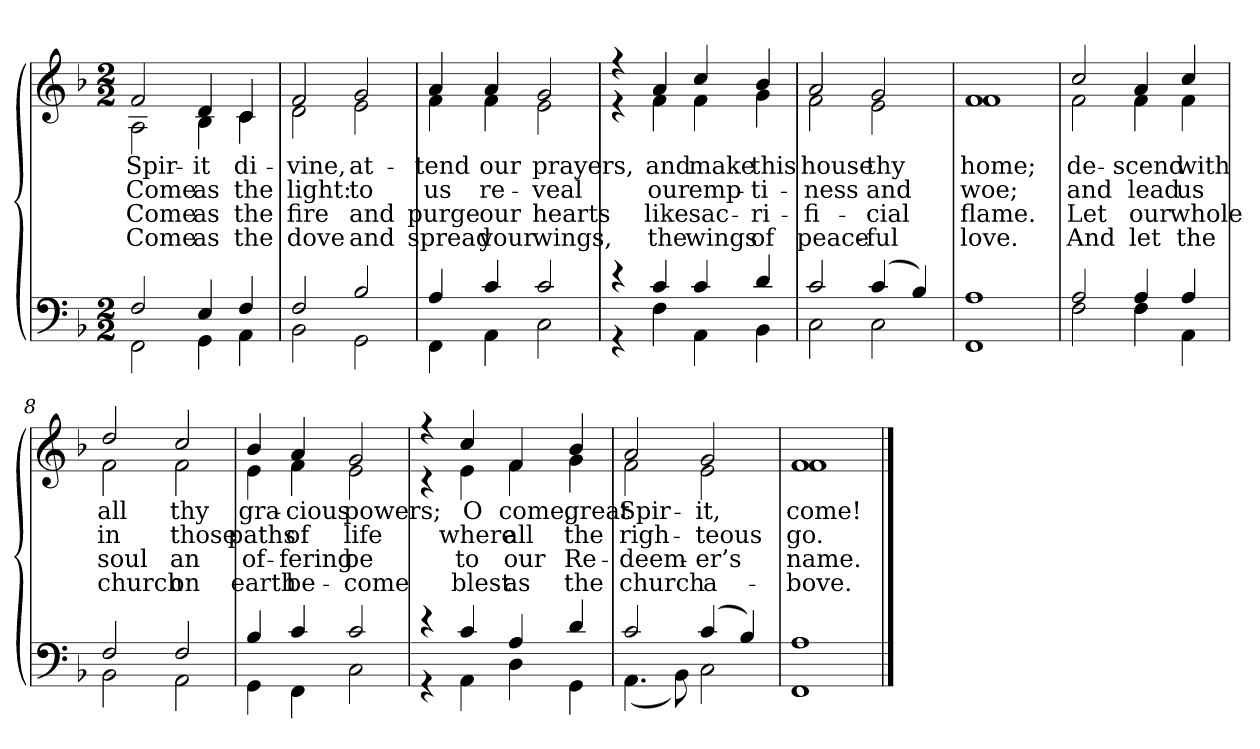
**kern	**kern	**text	**text	**text	**text
*part2	*part1	*part1	*part1	*part1	*part1
*staff2	*staff1	*staff1	*staff1	*staff1	*staff1
*clefF4	*clefG2	*	*	*	*
*k[b-]	*k[b-]	*	*	*	*
*M2/2	*M2/2	*	*	*	*
=1	=1	=1	=1	=1	=1
*^	*	*	*	*	*
!	!	!LO:TX:b:i:t=Verse	!	!	!	!
!	!	!	!LO:LY:b	!LO:LY:b	!LO:LY:b	!LO:LY:b
*	*	*^	*	*	*	*
2F/	2FF\	2f/	2A\	Spir-	Come	Come	Come
!	!	!	!	!LO:LY:b	!LO:LY:b	!LO:LY:b	!LO:LY:b
4E/	4GG\	4d/	4B-\	-it	as	as	as
!	!	!	!	!LO:LY:b	!LO:LY:b	!LO:LY:b	!LO:LY:b
4F/	4AA\	4c/	4c\	di-	the	the	the
=2	=2	=2	=2	=2	=2	=2	=2
!	!	!	!	!LO:LY:b	!LO:LY:b	!LO:LY:b	!LO:LY:b
2F/	2BB-\	2f/	2d\	-vine,	light:	fire	dove
!	!	!	!	!LO:LY:b	!LO:LY:b	!LO:LY:b	!LO:LY:b
2B-/	2GG\	2g/	2e\	at-	to	and	and
=3	=3	=3	=3	=3	=3	=3	=3
!	!	!	!	!LO:LY:b	!LO:LY:b	!LO:LY:b	!LO:LY:b
4A/	4FF\	4a/	4f\	-tend	us	purge	spread
!	!	!	!	!LO:LY:b	!LO:LY:b	!LO:LY:b	!LO:LY:b
4c/	4AA\	4a/	4f\	our	re-	our	your
!	!	!	!	!LO:LY:b	!LO:LY:b	!LO:LY:b	!LO:LY:b
2c/	2C\	2g/	2e\	prayers,	-veal	hearts	wings,
!!LO:LB:g=z	!!
=4	=4	=4	=4	=4	=4	=4	=4
4r	4r	4r	4r	.	.	.	.
!	!	!	!	!LO:LY:b	!LO:LY:b	!LO:LY:b	!LO:LY:b
4c/	4F\	4a/	4f\	and	our	like	the
!	!	!	!	!LO:LY:b	!LO:LY:b	!LO:LY:b	!LO:LY:b
4c/	4AA\	4cc/	4f\	make	emp-	sac-	wings
!	!	!	!	!LO:LY:b	!LO:LY:b	!LO:LY:b	!LO:LY:b
4d/	4BB-\	4b-/	4g\	this	-ti-	-ri-	of
=5	=5	=5	=5	=5	=5	=5	=5
!	!	!	!	!LO:LY:b	!LO:LY:b	!LO:LY:b	!LO:LY:b
2c/	2C\	2a/	2f\	house	-ness	-fi-	peace-
!	!	!	!	!LO:LY:b	!LO:LY:b	!LO:LY:b	!LO:LY:b
(>4c/	2C\	2g/	2e\	thy	and	-cial	-ful
4B-/)	.	.	.	.	.	.	.
=6	=6	=6	=6	=6	=6	=6	=6
!	!	!	!	!LO:LY:b	!LO:LY:b	!LO:LY:b	!LO:LY:b
1A	1FF	1f	1f	home;	woe;	flame.	love.
!!LO:LB:g=z	!!
=7	=7	=7	=7	=7	=7	=7	=7
!	!	!	!	!LO:LY:b	!LO:LY:b	!LO:LY:b	!LO:LY:b
2A/	2F\	2cc/	2f\	de-	and	Let	And
!	!	!	!	!LO:LY:b	!LO:LY:b	!LO:LY:b	!LO:LY:b
4A/	4F\	4a/	4f\	-scend	lead	our	let
!	!	!	!	!LO:LY:b	!LO:LY:b	!LO:LY:b	!LO:LY:b
4A/	4AA\	4cc/	4f\	with	us	whole	the
=8	=8	=8	=8	=8	=8	=8	=8
!	!	!	!	!LO:LY:b	!LO:LY:b	!LO:LY:b	!LO:LY:b
2F/	2BB-\	2dd/	2f\	all	in	soul	church
!	!	!	!	!LO:LY:b	!LO:LY:b	!LO:LY:b	!LO:LY:b
2F/	2AA\	2cc/	2f\	thy	those	an	on
=9	=9	=9	=9	=9	=9	=9	=9
!	!	!	!	!LO:LY:b	!LO:LY:b	!LO:LY:b	!LO:LY:b
4B-/	4GG\	4b-/	4e\	gra-	paths	of-	earth
!	!	!	!	!LO:LY:b	!LO:LY:b	!LO:LY:b	!LO:LY:b
4c/	4FF\	4a/	4f\	-cious	of	-fering	be-
!	!	!	!	!LO:LY:b	!LO:LY:b	!LO:LY:b	!LO:LY:b
2c/	2C\	2g/	2e\	powers;	life	be	-come
!!LO:LB:g=z	!!
=10	=10	=10	=10	=10	=10	=10	=10
4r	4r	4r	4r	.	.	.	.
!	!	!	!	!LO:LY:b	!LO:LY:b	!LO:LY:b	!LO:LY:b
4c/	4AA\	4cc/	4e\	O	where	to	blest
!	!	!	!	!LO:LY:b	!LO:LY:b	!LO:LY:b	!LO:LY:b
4A/	4D\	4f/	4f\	come,	all	our	as
!	!	!	!	!LO:LY:b	!LO:LY:b	!LO:LY:b	!LO:LY:b
4d/	4GG\	4b-/	4g\	great	the	Re-	the
=11	=11	=11	=11	=11	=11	=11	=11
!	!	!	!	!LO:LY:b	!LO:LY:b	!LO:LY:b	!LO:LY:b
2c/	(<4.AA\	2a/	2f\	Spir-	righ-	-deem-	church
.	8BB-\)	.	.	.	.	.	.
!	!	!	!	!LO:LY:b	!LO:LY:b	!LO:LY:b	!LO:LY:b
(>4c/	2C\	2g/	2e\	-it,	-teous	-er’s	a-
4B-/)	.	.	.	.	.	.	.
=12	=12	=12	=12	=12	=12	=12	=12
!	!	!	!	!LO:LY:b	!LO:LY:b	!LO:LY:b	!LO:LY:b
1A	1FF	1f	1f	come!	go.	name.	-bove.
*v	*v	*	*	*	*	*	*
*	*v	*v	*	*	*	*
==	==	==	==	==	==
*-	*-	*-	*-	*-	*-
